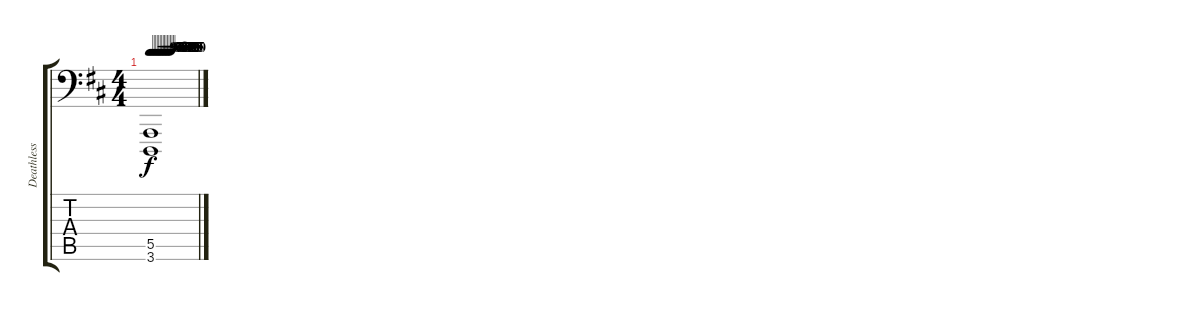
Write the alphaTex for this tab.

\track ("Deathless Horsie (Keyboards - low)" "Deathless ") {instrument synthbrass2}
\staff {score tabs}
\tuning (C3 G2 D2 A1 E1 B0) {hide}
\ts (4 4)
\tempo 95
\tempo (90 0.03125)
\tempo (85 0.0625)
\tempo (80 0.09375)
\tempo (75 0.125)
\tempo (70 0.15625)
\tempo (65 0.1875)
\tempo (60 0.21875)
\tempo (55 0.25)
\tempo (50 0.28125)
\tempo (45 0.3125)
\tempo (40 0.34375)
\tempo (35 0.375)
\tempo (30 0.40625)
\tempo (25 0.4375)
\tempo (20 0.46875)
\clef f4
\ks d
(5.5{t} 3.6{t}).1{dy f}
